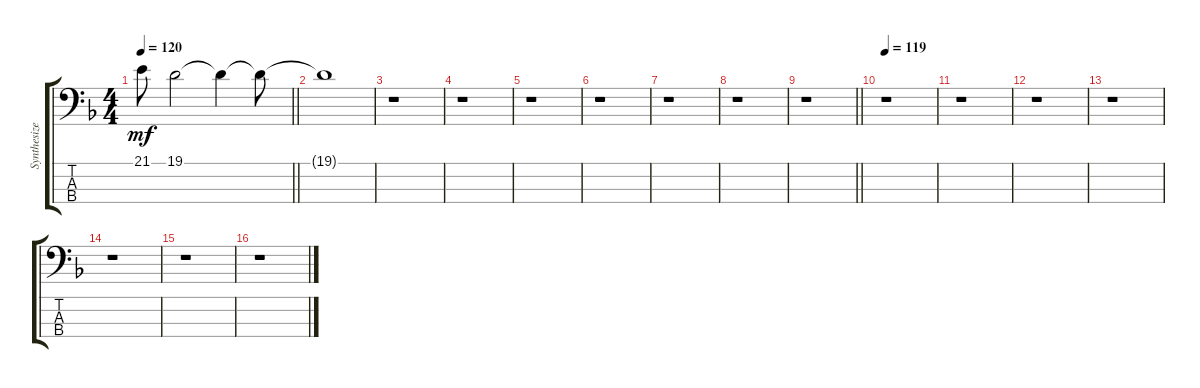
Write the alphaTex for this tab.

\track ("Synthesizer" "Synthesize") {instrument lead2sawtooth}
\staff {score tabs}
\tuning (G2 D2 A1 E1) {hide}
\ts (4 4)
\tempo 120
\clef f4
\barLineRight lightlight
\ks dminor
21.1{t}.8{dy mf} 19.1.2 19.1{t}.4 19.1{t}.8 |
\section ("" "")
19.1{t}.1 |
r.1 |
r.1 |
r.1 |
r.1 |
r.1 |
r.1 |
\barLineRight lightlight
r.1 |
\tempo 119
r.1 |
r.1 |
r.1 |
r.1 |
r.1 |
r.1 |
r.1
